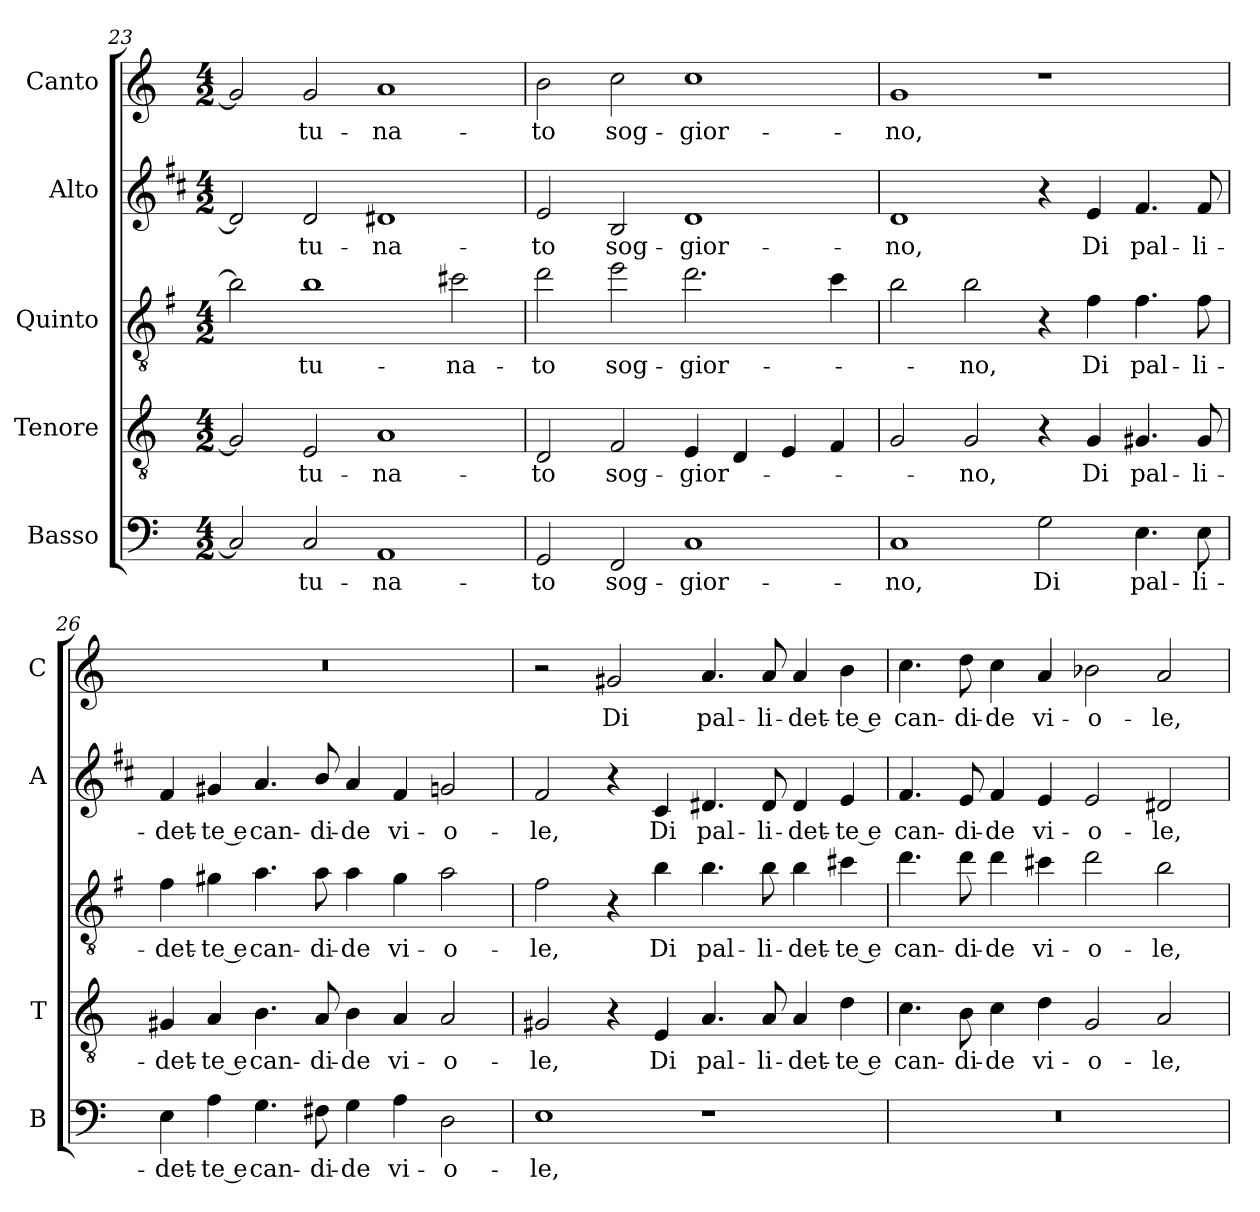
**kern	**text	**kern	**text	**kern	**text	**kern	**text	**kern	**text
*part5	*part5	*part4	*part4	*part3	*part3	*part2	*part2	*part1	*part1
*staff5	*staff5	*staff4	*staff4	*staff3	*staff3	*staff2	*staff2	*staff1	*staff1
*I"Basso	*	*I"Tenore	*	*I"Quinto	*	*I"Alto	*	*I"Canto	*
*I'B	*	*I'T	*	*	*	*I'A	*	*I'C	*
!!LO:LB:g=z
*clefF4	*	*clefGv2	*	*clefGv2	*	*clefG2	*	*clefG2	*
*	*	*	*	*ITrd4c7	*	*ITrd1c2	*	*	*
*k[]	*	*k[]	*	*k[]	*	*k[]	*	*k[]	*
*C:	*	*C:	*	*C:	*	*C:	*	*C:	*
*M4/2	*	*M4/2	*	*M4/2	*	*M4/2	*	*M4/2	*
=23	=23	=23	=23	=23	=23	=23	=23	=23	=23
2C/]	.	2G/]	.	2e\]	.	2c/]	.	2g/]	.
!	!LO:LY:b	!	!LO:LY:b	!	!LO:LY:b	!	!LO:LY:b	!	!LO:LY:b
2C/	-tu-	2E/	-tu-	1e	-tu-	2c/	-tu-	2g/	-tu-
!	!LO:LY:b	!	!LO:LY:b	!	!	!	!LO:LY:b	!	!LO:LY:b
1AA	-na-	1A	-na-	.	.	1c#X	-na-	1a	-na-
!	!	!	!	!	!LO:LY:b	!	!	!	!
.	.	.	.	2f#X\	-na-	.	.	.	.
=24	=24	=24	=24	=24	=24	=24	=24	=24	=24
!	!LO:LY:b	!	!LO:LY:b	!	!LO:LY:b	!	!LO:LY:b	!	!LO:LY:b
2GG/	-to	2D/	-to	2g\	-to	2d/	-to	2b\	-to
!	!LO:LY:b	!	!LO:LY:b	!	!LO:LY:b	!	!LO:LY:b	!	!LO:LY:b
2FF/	sog-	2F/	sog-	2a\	sog-	2A/	sog-	2cc\	sog-
!	!LO:LY:b	!	!LO:LY:b	!	!LO:LY:b	!	!LO:LY:b	!	!LO:LY:b
1C	-gior-	4E/	-gior-	2.g\	-gior-	1c	-gior-	1cc	-gior-
.	.	4D/	.	.	.	.	.	.	.
.	.	4E/	.	.	.	.	.	.	.
.	.	4F/	.	4f\	.	.	.	.	.
=25	=25	=25	=25	=25	=25	=25	=25	=25	=25
!	!LO:LY:b	!	!	!	!	!	!LO:LY:b	!	!LO:LY:b
1C	-no,	2G/	.	2e\	.	1c	-no,	1g	-no,
!	!	!	!LO:LY:b	!	!LO:LY:b	!	!	!	!
.	.	2G/	-no,	2e\	-no,	.	.	.	.
!	!LO:LY:b	!	!	!	!	!	!	!	!
2G\	Di	4r	.	4r	.	4r	.	1r	.
!	!	!	!LO:LY:b	!	!LO:LY:b	!	!LO:LY:b	!	!
.	.	4G/	Di	4B\	Di	4d/	Di	.	.
!	!LO:LY:b	!	!LO:LY:b	!	!LO:LY:b	!	!LO:LY:b	!	!
4.E\	pal-	4.G#X/	pal-	4.B\	pal-	4.e/	pal-	.	.
!	!LO:LY:b	!	!LO:LY:b	!	!LO:LY:b	!	!LO:LY:b	!	!
8E\	-li-	8G#/	-li-	8B\	-li-	8e/	-li-	.	.
=26	=26	=26	=26	=26	=26	=26	=26	=26	=26
!	!LO:LY:b	!	!LO:LY:b	!	!LO:LY:b	!	!LO:LY:b	!	!
4E\	-det-	4G#X/	-det-	4B\	-det-	4e/	-det-	0r	.
!	!LO:LY:b	!	!LO:LY:b	!	!LO:LY:b	!	!LO:LY:b	!	!
4A\	-te e	4A/	-te e	4c#X\	-te e	4f#X/	-te e	.	.
!	!LO:LY:b	!	!LO:LY:b	!	!LO:LY:b	!	!LO:LY:b	!	!
4.G\	can-	4.B\	can-	4.d\	can-	4.g/	can-	.	.
!	!LO:LY:b	!	!LO:LY:b	!	!LO:LY:b	!	!LO:LY:b	!	!
8F#X\	-di-	8A/	-di-	8d\	-di-	8a/	-di-	.	.
!	!LO:LY:b	!	!LO:LY:b	!	!LO:LY:b	!	!LO:LY:b	!	!
4G\	-de	4B\	-de	4d\	-de	4g/	-de	.	.
!	!LO:LY:b	!	!LO:LY:b	!	!LO:LY:b	!	!LO:LY:b	!	!
4A\	vi-	4A/	vi-	4c#\	vi-	4e/	vi-	.	.
!	!LO:LY:b	!	!LO:LY:b	!	!LO:LY:b	!	!LO:LY:b	!	!
2D\	-o-	2A/	-o-	2d\	-o-	2fn/	-o-	.	.
!!LO:LB:g=z
=27	=27	=27	=27	=27	=27	=27	=27	=27	=27
!	!LO:LY:b	!	!LO:LY:b	!	!LO:LY:b	!	!LO:LY:b	!	!
1E	-le,	2G#X/	-le,	2B\	-le,	2e/	-le,	2r	.
!	!	!	!	!	!	!	!	!	!LO:LY:b
.	.	4r	.	4r	.	4r	.	2g#X/	Di
!	!	!	!LO:LY:b	!	!LO:LY:b	!	!LO:LY:b	!	!
.	.	4E/	Di	4e\	Di	4B/	Di	.	.
!	!	!	!LO:LY:b	!	!LO:LY:b	!	!LO:LY:b	!	!LO:LY:b
1r	.	4.A/	pal-	4.e\	pal-	4.c#X/	pal-	4.a/	pal-
!	!	!	!LO:LY:b	!	!LO:LY:b	!	!LO:LY:b	!	!LO:LY:b
.	.	8A/	-li-	8e\	-li-	8c#/	-li-	8a/	-li-
!	!	!	!LO:LY:b	!	!LO:LY:b	!	!LO:LY:b	!	!LO:LY:b
.	.	4A/	-det-	4e\	-det-	4c#/	-det-	4a/	-det-
!	!	!	!LO:LY:b	!	!LO:LY:b	!	!LO:LY:b	!	!LO:LY:b
.	.	4d\	-te e	4f#X\	-te e	4d/	-te e	4b\	-te e
=28	=28	=28	=28	=28	=28	=28	=28	=28	=28
!	!	!	!LO:LY:b	!	!LO:LY:b	!	!LO:LY:b	!	!LO:LY:b
0r	.	4.c\	can-	4.g\	can-	4.e/	can-	4.cc\	can-
!	!	!	!LO:LY:b	!	!LO:LY:b	!	!LO:LY:b	!	!LO:LY:b
.	.	8B\	-di-	8g\	-di-	8d/	-di-	8dd\	-di-
!	!	!	!LO:LY:b	!	!LO:LY:b	!	!LO:LY:b	!	!LO:LY:b
.	.	4c\	-de	4g\	-de	4e/	-de	4cc\	-de
!	!	!	!LO:LY:b	!	!LO:LY:b	!	!LO:LY:b	!	!LO:LY:b
.	.	4d\	vi-	4f#X\	vi-	4d/	vi-	4a/	vi-
!	!	!	!LO:LY:b	!	!LO:LY:b	!	!LO:LY:b	!	!LO:LY:b
.	.	2G/	-o-	2g\	-o-	2d/	-o-	2b-X\	-o-
!	!	!	!LO:LY:b	!	!LO:LY:b	!	!LO:LY:b	!	!LO:LY:b
.	.	2A/	-le,	2e\	-le,	2c#X/	-le,	2a/	-le,
=	=	=	=	=	=	=	=	=	=
*-	*-	*-	*-	*-	*-	*-	*-	*-	*-
